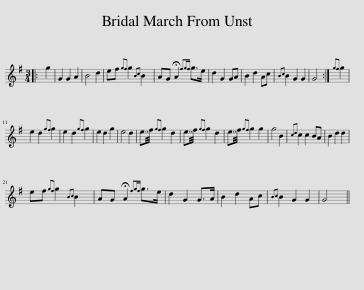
X:1
L:1/8
M:3/4
I:linebreak $
K:G
V:1 treble
V:1
|: g2 | G2 G2 A2 | B4 d2 | ef{gf} g2{Bc} B2 | AG !fermata!A2{fgf} g>e | %5
 d2 G2 GA | B2 d2 Ac |{Bc} B2 G2 G2 | G4 :|{gf} g2 |$ %10
 e2 d2{gf} g2 | e2 d2{gf} g2 | e2 d2 g2 | e4 d2 | e7/4f/4{gf} g2 d2 | %15
 e7/4f/4{gf} g2 d2 | e7/4f/4{gf} g2 g2 | g4 B2 |{cd} c2 c2 BA | B2 d2 d2 |$ %20
 ef{gf} g2{Bc} B2 | AG !fermata!A2{fgf} g>e | d2 G2 G>A | B2 d2 Ac |{Bc} B2 G2 G2 | %25
 G4 || %26
